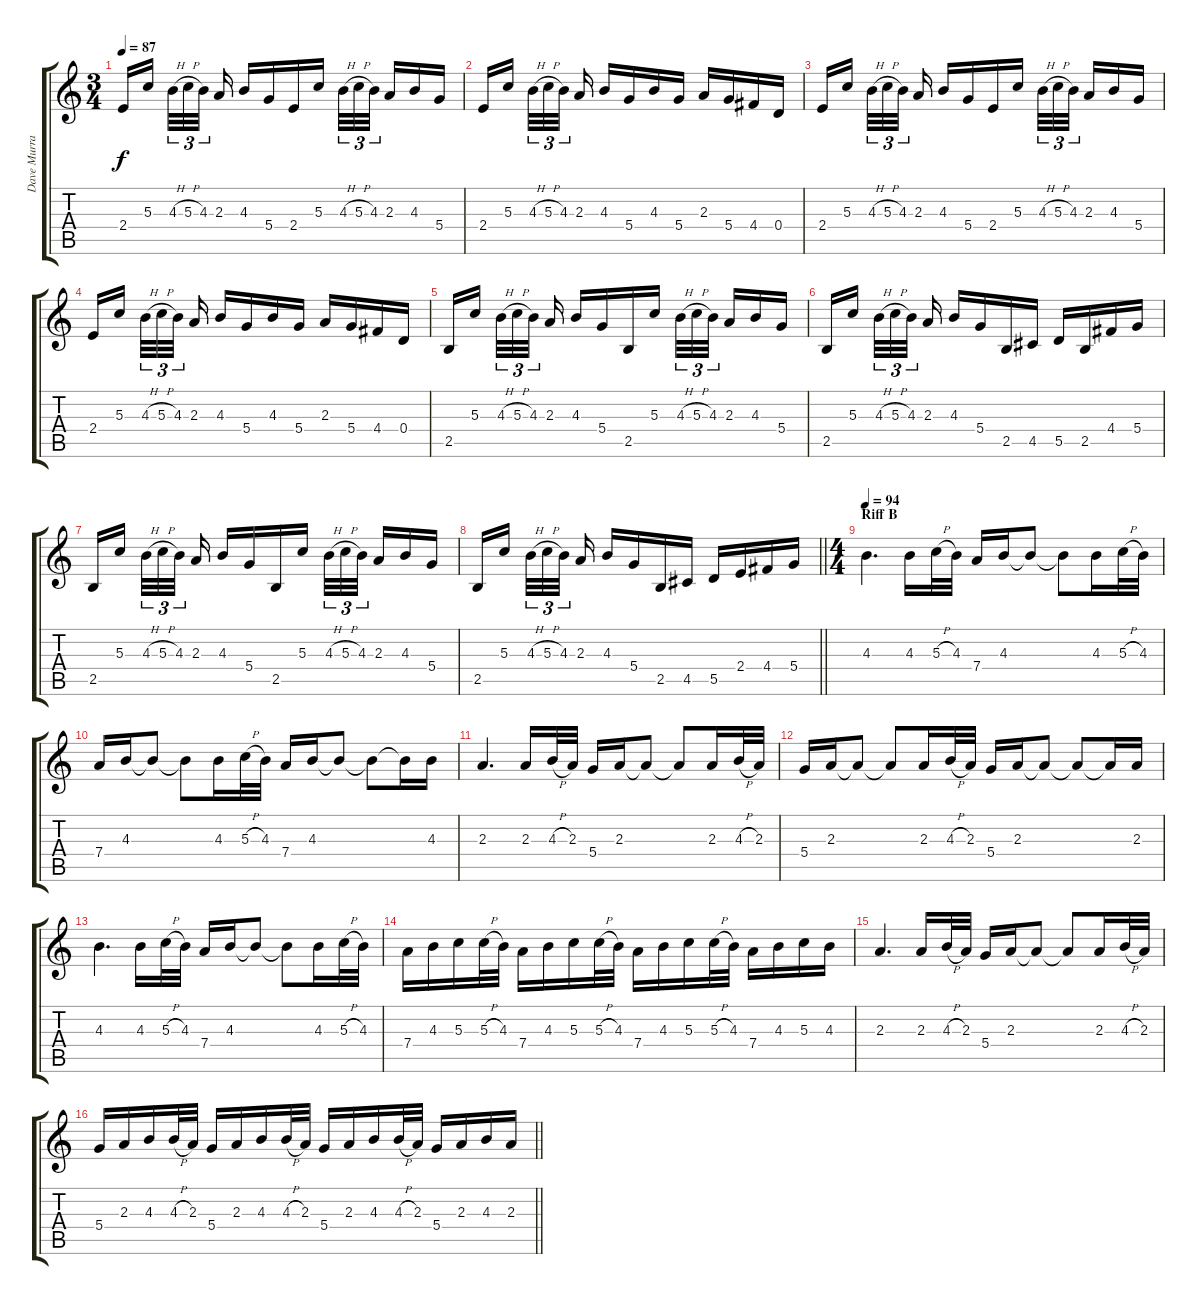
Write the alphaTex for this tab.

\track ("Dave Murray" "Dave Murra") {instrument overdrivenguitar}
\staff {score tabs}
\tuning (E4 B3 G3 D3 A2 E2) {hide}
\ts (3 4)
\tempo 87
\clef g2
\ks c
2.4.16{dy f} 5.3.16{beam splitsecondary} 4.3{h}.32{tu (3 2)} 5.3{h}.32{tu (3 2)} 4.3.32{tu (3 2) beam splitsecondary} 2.3.16 4.3.16 5.4.16 2.4.16 5.3.16 4.3{h}.32{tu (3 2)} 5.3{h}.32{tu (3 2)} 4.3.32{tu (3 2) beam splitsecondary} 2.3.16 4.3.16 5.4.16 |
2.4.16 5.3.16{beam splitsecondary} 4.3{h}.32{tu (3 2)} 5.3{h}.32{tu (3 2)} 4.3.32{tu (3 2) beam splitsecondary} 2.3.16 4.3.16 5.4.16 4.3.16 5.4.16 2.3.16 5.4.16 4.4.16 0.4.16 |
2.4.16 5.3.16{beam splitsecondary} 4.3{h}.32{tu (3 2)} 5.3{h}.32{tu (3 2)} 4.3.32{tu (3 2) beam splitsecondary} 2.3.16 4.3.16 5.4.16 2.4.16 5.3.16 4.3{h}.32{tu (3 2)} 5.3{h}.32{tu (3 2)} 4.3.32{tu (3 2) beam splitsecondary} 2.3.16 4.3.16 5.4.16 |
2.4.16 5.3.16{beam splitsecondary} 4.3{h}.32{tu (3 2)} 5.3{h}.32{tu (3 2)} 4.3.32{tu (3 2) beam splitsecondary} 2.3.16 4.3.16 5.4.16 4.3.16 5.4.16 2.3.16 5.4.16 4.4.16 0.4.16 |
2.5.16 5.3.16{beam splitsecondary} 4.3{h}.32{tu (3 2)} 5.3{h}.32{tu (3 2)} 4.3.32{tu (3 2) beam splitsecondary} 2.3.16 4.3.16 5.4.16 2.5.16 5.3.16 4.3{h}.32{tu (3 2)} 5.3{h}.32{tu (3 2)} 4.3.32{tu (3 2) beam splitsecondary} 2.3.16 4.3.16 5.4.16 |
2.5.16 5.3.16{beam splitsecondary} 4.3{h}.32{tu (3 2)} 5.3{h}.32{tu (3 2)} 4.3.32{tu (3 2) beam splitsecondary} 2.3.16 4.3.16 5.4.16 2.5.16 4.5.16 5.5.16 2.5.16 4.4.16 5.4.16 |
2.5.16 5.3.16{beam splitsecondary} 4.3{h}.32{tu (3 2)} 5.3{h}.32{tu (3 2)} 4.3.32{tu (3 2) beam splitsecondary} 2.3.16 4.3.16 5.4.16 2.5.16 5.3.16 4.3{h}.32{tu (3 2)} 5.3{h}.32{tu (3 2)} 4.3.32{tu (3 2) beam splitsecondary} 2.3.16 4.3.16 5.4.16 |
\barLineRight lightlight
2.5.16 5.3.16{beam splitsecondary} 4.3{h}.32{tu (3 2)} 5.3{h}.32{tu (3 2)} 4.3.32{tu (3 2) beam splitsecondary} 2.3.16 4.3.16 5.4.16 2.5.16 4.5.16 5.5.16 2.4.16 4.4.16 5.4.16 |
\ts (4 4)
\section ("" "Riff B")
\tempo 94
4.3.4{d instrument overdrivenguitar} 4.3.16 5.3{h}.32 4.3.32 7.4.16 4.3.16 4.3{t}.8 4.3{t}.8 4.3.16 5.3{h}.32 4.3.32 |
7.4.16 4.3.16 4.3{t}.8 4.3{t}.8 4.3.16 5.3{h}.32 4.3.32 7.4.16 4.3.16 4.3{t}.8 4.3{t}.8 4.3{t}.16 4.3.16 |
2.3.4{d} 2.3.16 4.3{h}.32 2.3.32 5.4.16 2.3.16 2.3{t}.8 2.3{t}.8 2.3.16 4.3{h}.32 2.3.32 |
5.4.16 2.3.16 2.3{t}.8 2.3{t}.8 2.3.16 4.3{h}.32 2.3.32 5.4.16 2.3.16 2.3{t}.8 2.3{t}.8 2.3{t}.16 2.3.16 |
4.3.4{d} 4.3.16 5.3{h}.32 4.3.32 7.4.16 4.3.16 4.3{t}.8 4.3{t}.8 4.3.16 5.3{h}.32 4.3.32 |
7.4.16 4.3.16 5.3.16 5.3{h}.32 4.3.32 7.4.16 4.3.16 5.3.16 5.3{h}.32 4.3.32 7.4.16 4.3.16 5.3.16 5.3{h}.32 4.3.32 7.4.16 4.3.16 5.3.16 4.3.16 |
2.3.4{d} 2.3.16 4.3{h}.32 2.3.32 5.4.16 2.3.16 2.3{t}.8 2.3{t}.8 2.3.16 4.3{h}.32 2.3.32 |
\barLineRight lightlight
5.4.16 2.3.16 4.3.16 4.3{h}.32 2.3.32 5.4.16 2.3.16 4.3.16 4.3{h}.32 2.3.32 5.4.16 2.3.16 4.3.16 4.3{h}.32 2.3.32 5.4.16 2.3.16 4.3.16 2.3.16
